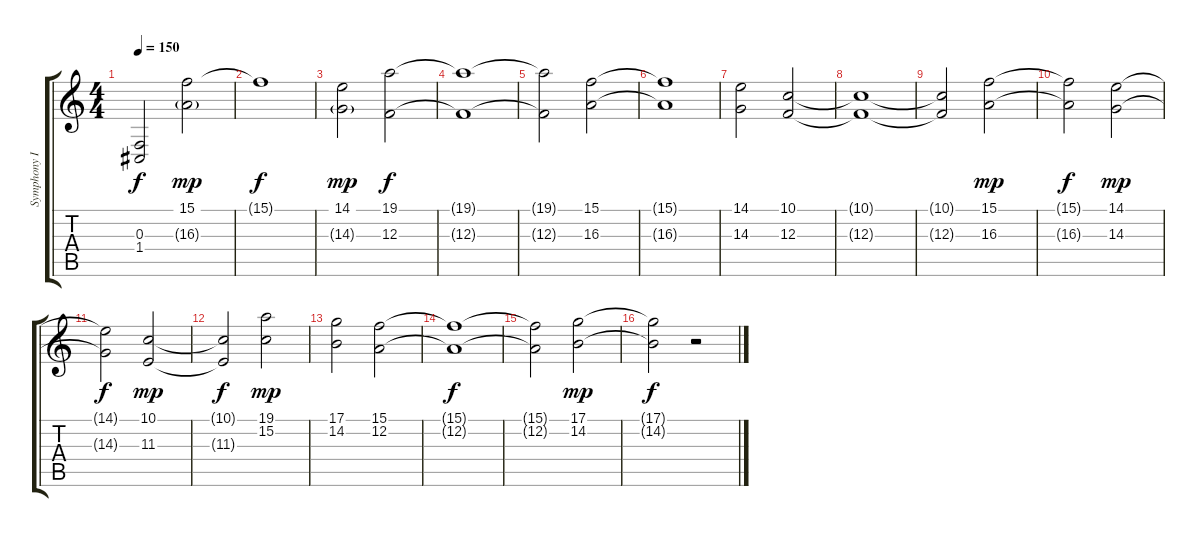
\track ("Symphony I" "Symphony I") {instrument violin}
\staff {score tabs}
\tuning (D4 A3 F3 C3 G2 C2) {hide}
\ts (4 4)
\tempo 150
\clef g2
\ks c
(0.3 1.4).2{dy f} (15.1 16.3{g}).2{dy mp instrument synthstrings1} |
15.1{t}.1{dy f} |
(14.1 14.3{g}).2{dy mp} (19.1 12.3).2{dy f} |
(19.1{t} 12.3{t}).1 |
(19.1{t} 12.3{t}).2 (15.1 16.3).2 |
(15.1{t} 16.3{t}).1 |
(14.1 14.3).2 (10.1 12.3).2 |
(10.1{t} 12.3{t}).1 |
(10.1{t} 12.3{t}).2 (15.1 16.3).2{dy mp} |
(15.1{t} 16.3{t}).2{dy f} (14.1 14.3).2{dy mp} |
(14.1{t} 14.3{t}).2{dy f} (10.1 11.3).2{dy mp} |
(10.1{t} 11.3{t}).2{dy f} (19.1 15.2).2{dy mp} |
(17.1 14.2).2 (15.1 12.2).2 |
(15.1{t} 12.2{t}).1{dy f} |
(15.1{t} 12.2{t}).2 (17.1 14.2).2{dy mp} |
(17.1{t} 14.2{t}).2{dy f} r.2
